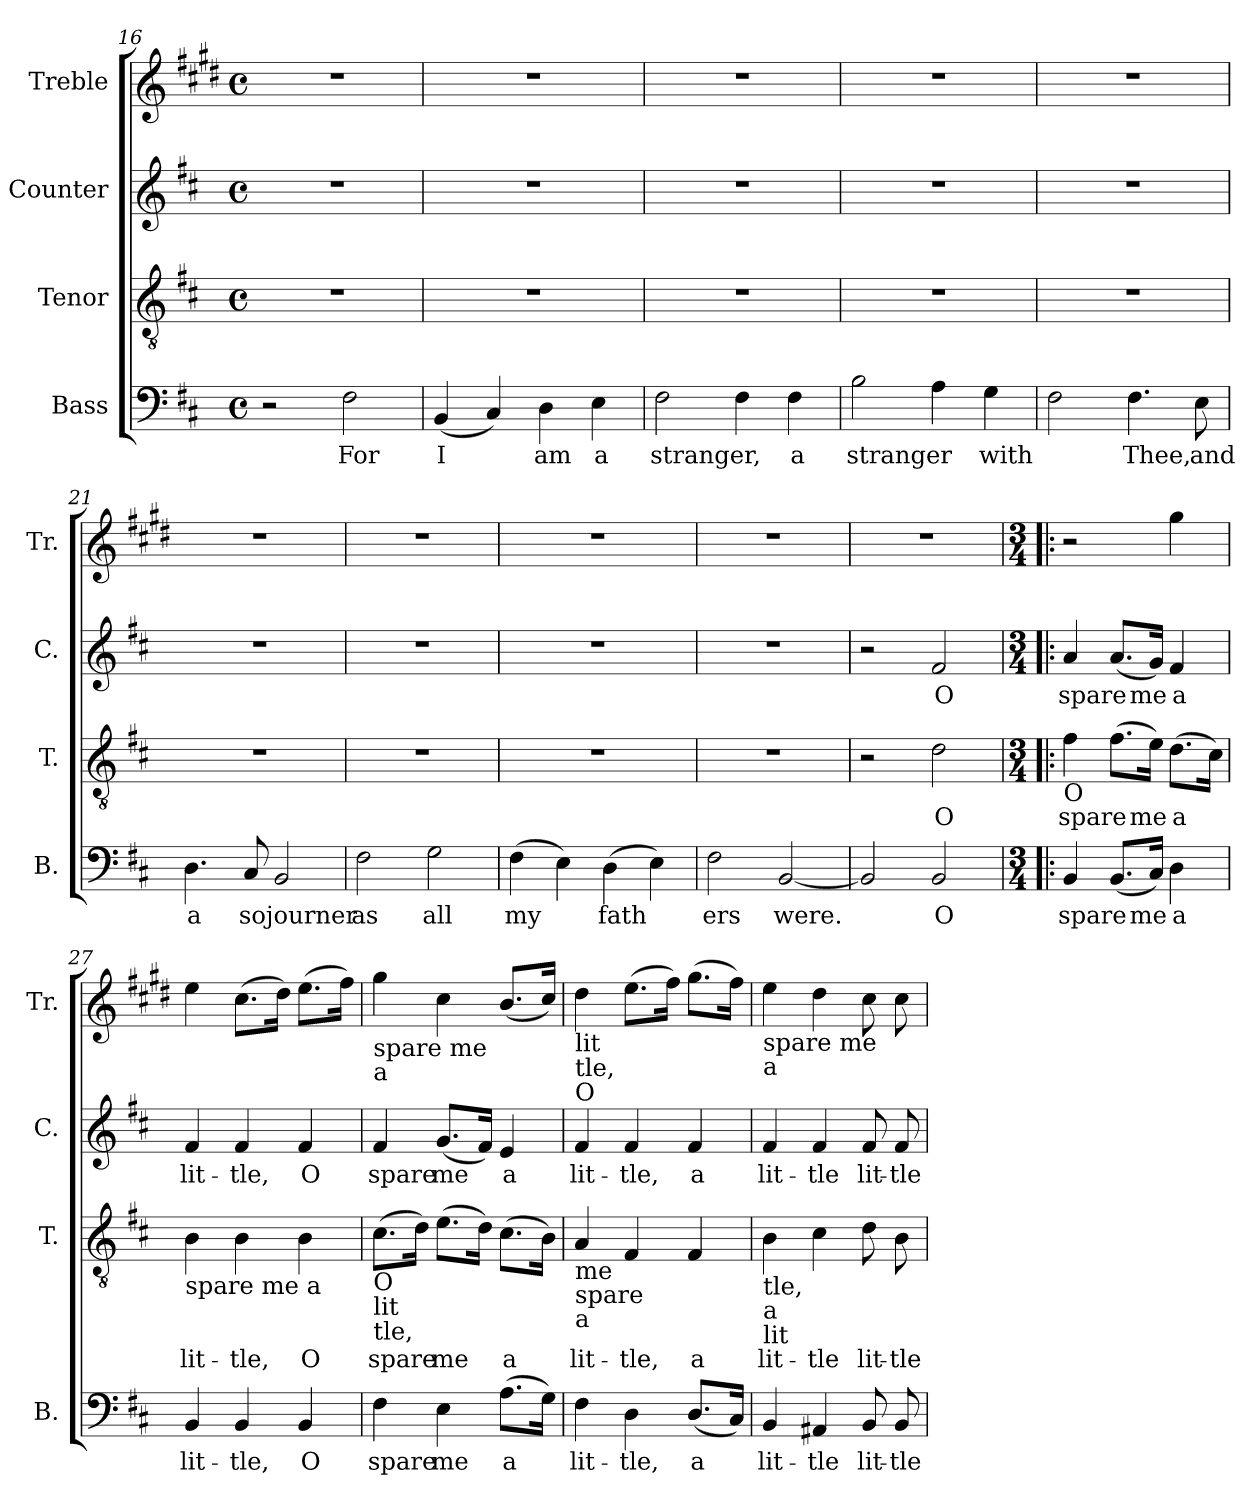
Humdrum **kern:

**kern	**text	**kern	**text	**kern	**text	**kern
*part4	*part4	*part3	*part3	*part2	*part2	*part1
*staff4	*staff4	*staff3	*staff3	*staff2	*staff2	*staff1
*I"Bass	*	*I"Tenor	*	*I"Counter	*	*I"Treble
*I'B.	*	*I'T.	*	*I'C.	*	*I'Tr.
*clefF4	*	*clefGv2	*	*clefG2	*	*clefG2
*	*	*	*	*	*	*ITrd1c2
*k[f#c#]	*	*k[f#c#]	*	*k[f#c#]	*	*k[f#c#]
*D:	*	*D:	*	*D:	*	*D:
*M4/4	*	*M4/4	*	*M4/4	*	*M4/4
*met(c)	*	*met(c)	*	*met(c)	*	*met(c)
=16	=16	=16	=16	=16	=16	=16
2r	.	1r	.	1r	.	1r
!	!LO:LY:b:cj	!	!	!	!	!
2F#\	For	.	.	.	.	.
=17	=17	=17	=17	=17	=17	=17
!	!LO:LY:b:cj	!	!	!	!	!
(<4BB/	I	1r	.	1r	.	1r
!	!LO:LY:b:cj	!	!	!	!	!
4C#/)	.	.	.	.	.	.
!	!LO:LY:b:cj	!	!	!	!	!
4D\	am	.	.	.	.	.
!	!LO:LY:b:cj	!	!	!	!	!
4E\	a	.	.	.	.	.
=18	=18	=18	=18	=18	=18	=18
!	!LO:LY:b:cj	!	!	!	!	!
2F#\	stranger,	1r	.	1r	.	1r
!	!LO:LY:b:cj	!	!	!	!	!
4F#\	.	.	.	.	.	.
!	!LO:LY:b:cj	!	!	!	!	!
4F#\	a	.	.	.	.	.
=19	=19	=19	=19	=19	=19	=19
!	!LO:LY:b:cj	!	!	!	!	!
2B\	stranger	1r	.	1r	.	1r
!	!LO:LY:b:cj	!	!	!	!	!
4A\	.	.	.	.	.	.
!	!LO:LY:b:cj	!	!	!	!	!
4G\	with	.	.	.	.	.
=20	=20	=20	=20	=20	=20	=20
!	!LO:LY:b:cj	!	!	!	!	!
2F#\	.	1r	.	1r	.	1r
!	!LO:LY:b:cj	!	!	!	!	!
4.F#\	Thee,	.	.	.	.	.
!	!LO:LY:b:cj	!	!	!	!	!
8E\	and	.	.	.	.	.
=21	=21	=21	=21	=21	=21	=21
!	!LO:LY:b:cj	!	!	!	!	!
4.D\	a	1r	.	1r	.	1r
!	!LO:LY:b:cj	!	!	!	!	!
8C#/	sojourner	.	.	.	.	.
!	!LO:LY:b:cj	!	!	!	!	!
2BB/	.	.	.	.	.	.
=22	=22	=22	=22	=22	=22	=22
!	!LO:LY:b:cj	!	!	!	!	!
2F#\	as	1r	.	1r	.	1r
!	!LO:LY:b:cj	!	!	!	!	!
2G\	all	.	.	.	.	.
=23	=23	=23	=23	=23	=23	=23
!	!LO:LY:b:cj	!	!	!	!	!
(>4F#\	my	1r	.	1r	.	1r
!	!LO:LY:b:cj	!	!	!	!	!
4E\)	.	.	.	.	.	.
!	!LO:LY:b:cj	!	!	!	!	!
(>4D\	fath-	.	.	.	.	.
!	!LO:LY:b:cj	!	!	!	!	!
4E\)	--	.	.	.	.	.
=24	=24	=24	=24	=24	=24	=24
!	!LO:LY:b:cj	!	!	!	!	!
2F#\	-ers	1r	.	1r	.	1r
!	!LO:LY:b:cj	!	!	!	!	!
[<2BB/	were.	.	.	.	.	.
=25	=25	=25	=25	=25	=25	=25
!	!LO:LY:b:cj	!	!	!	!	!
2BB/]	.	2r	.	2r	.	1r
!	!LO:LY:b:cj	!	!LO:LY:a:cj	!	!LO:LY:b:cj	!
2BB/	O	2d\	O	2f#/	O	.
=26!|:	=26!|:	=26!|:	=26!|:	=26!|:	=26!|:	=26!|:
*M3/4	*	*M3/4	*	*M3/4	*	*M3/4
!	!	!LO:TX:b:t=O	!	!	!	!
!	!LO:LY:b:cj	!	!LO:LY:a:cj	!	!LO:LY:b:cj	!
4BB/	spare	4f#\	spare	4a/	spare	2r
!	!LO:LY:b:cj	!	!LO:LY:a:cj	!	!LO:LY:b:cj	!
(<8.BB/L	.	(>8.f#\L	.	(<8.a/L	.	.
!	!LO:LY:b:cj	!	!LO:LY:a:cj	!	!LO:LY:b:cj	!
16C#/J)	me	16e\J)	me	16g>/J)	me	.
!	!LO:LY:b:cj	!	!LO:LY:a:cj	!	!LO:LY:b:cj	!
4D\	a	(>8.d\L	a	4f#/	a	4ff#\
!	!	!	!LO:LY:a:cj	!	!	!
.	.	16c#\J)	.	.	.	.
!!LO:PB:g=z
=27	=27	=27	=27	=27	=27	=27
!	!	!LO:TX:b:t=spare me a	!	!	!	!
!	!LO:LY:b:cj	!	!LO:LY:a:cj	!	!LO:LY:b:cj	!
4BB/	lit-	4B\	lit-	4f#/	lit-	4dd\
!	!LO:LY:b:cj	!	!LO:LY:a:cj	!	!LO:LY:b:cj	!
4BB/	-tle,	4B\	-tle,	4f#/	-tle,	(>8.b\L
.	.	.	.	.	.	16cc#\J)
!	!LO:LY:b:cj	!	!LO:LY:a:cj	!	!LO:LY:b:cj	!
4BB/	O	4B\	O	4f#/	O	(>8.dd\L
.	.	.	.	.	.	16ee\J)
=28	=28	=28	=28	=28	=28	=28
!	!	!	!	!	!	!LO:TX:b:t=spare me
!	!	!	!	!	!	!LO:TX:b:t=a
!	!	!LO:TX:b:t=O	!	!	!	!
!	!	!LO:TX:b:t=lit	!	!	!	!
!	!	!LO:TX:b:t=tle,	!	!	!	!
!	!LO:LY:b:cj	!	!LO:LY:a:cj	!	!LO:LY:b:cj	!
4F#\	spare	(>8.c#\L	spare	4f#/	spare	4ff#\
!	!	!	!LO:LY:a:cj	!	!	!
.	.	16d\J)	.	.	.	.
!	!LO:LY:b:cj	!	!LO:LY:a:cj	!	!LO:LY:b:cj	!
4E\	me	(>8.e\L	me	(<8.g/L	me	4b\
!	!	!	!LO:LY:a:cj	!	!LO:LY:b:cj	!
.	.	16d\J)	.	16f#/J)	.	.
!	!LO:LY:b:cj	!	!LO:LY:a:cj	!	!LO:LY:b:cj	!
(>8.A\L	a	(>8.c#\L	a	4e/	a	(<8.a/L
!	!LO:LY:b:cj	!	!LO:LY:a:cj	!	!	!
16G\J)	.	16B\J)	.	.	.	16b/J)
=29	=29	=29	=29	=29	=29	=29
!	!	!	!	!	!	!LO:TX:b:t=lit
!	!	!	!	!	!	!LO:TX:b:t=tle,
!	!	!	!	!	!	!LO:TX:b:t=O
!	!	!LO:TX:b:t=me	!	!	!	!
!	!	!LO:TX:b:t=spare	!	!	!	!
!	!	!LO:TX:b:t=a	!	!	!	!
!	!LO:LY:b:cj	!	!LO:LY:a:cj	!	!LO:LY:b:cj	!
4F#\	lit-	4A/	lit-	4f#/	lit-	4cc#\
!	!LO:LY:b:cj	!	!LO:LY:a:cj	!	!LO:LY:b:cj	!
4D\	-tle,	4F#/	-tle,	4f#/	-tle,	(>8.dd\L
.	.	.	.	.	.	16ee\J)
!	!LO:LY:b:cj	!	!LO:LY:a:cj	!	!LO:LY:b:cj	!
(<8.D/L	a	4F#/	a	4f#/	a	(>8.ff#\L
!	!LO:LY:b:cj	!	!	!	!	!
16C#/J)	.	.	.	.	.	16ee\J)
=30	=30	=30	=30	=30	=30	=30
!	!	!	!	!	!	!LO:TX:b:t=spare me
!	!	!	!	!	!	!LO:TX:b:t=a
!	!	!LO:TX:b:t=tle,	!	!	!	!
!	!	!LO:TX:b:t=a	!	!	!	!
!	!	!LO:TX:b:t=lit	!	!	!	!
!	!LO:LY:b:cj	!	!LO:LY:a:cj	!	!LO:LY:b:cj	!
4BB/	lit-	4B\	lit-	4f#/	lit-	4dd\
!	!LO:LY:b:cj	!	!LO:LY:a:cj	!	!LO:LY:b:cj	!
4AA#X/	-tle	4c#\	-tle	4f#/	-tle	4cc#\
!	!LO:LY:b:cj	!	!LO:LY:a:cj	!	!LO:LY:b:cj	!
8BB/	lit-	8d\	lit-	8f#/	lit-	8b\
!	!LO:LY:b:cj	!	!LO:LY:a:cj	!	!LO:LY:b:cj	!
8BB/	-tle	8B\	-tle	8f#/	-tle	8b\
=	=	=	=	=	=	=
*-	*-	*-	*-	*-	*-	*-
